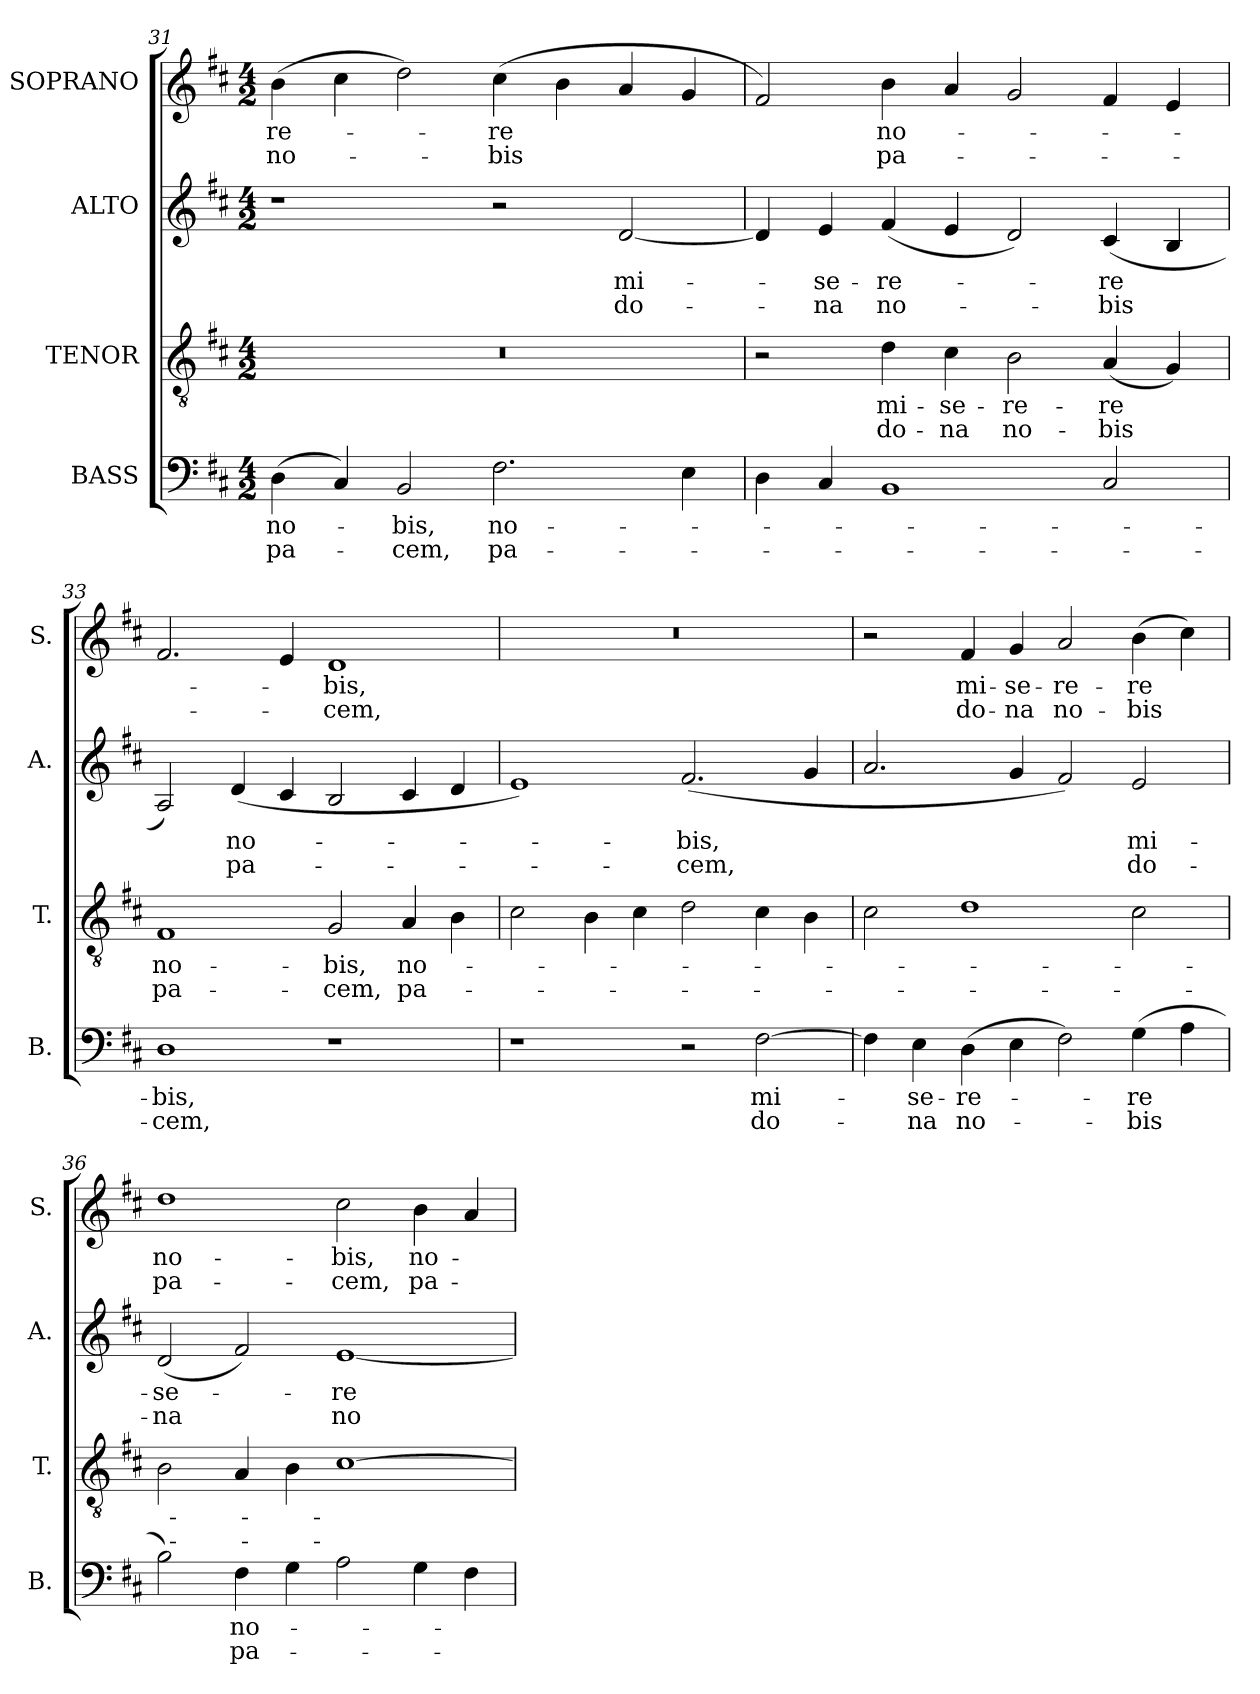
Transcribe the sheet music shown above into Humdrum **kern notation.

**kern	**text	**text	**kern	**text	**text	**kern	**text	**text	**kern	**text	**text
*part4	*part4	*part4	*part3	*part3	*part3	*part2	*part2	*part2	*part1	*part1	*part1
*staff4	*staff4	*staff4	*staff3	*staff3	*staff3	*staff2	*staff2	*staff2	*staff1	*staff1	*staff1
*I"BASS	*	*	*I"TENOR	*	*	*I"ALTO	*	*	*I"SOPRANO	*	*
*I'B.	*	*	*I'T.	*	*	*I'A.	*	*	*I'S.	*	*
*clefF4	*	*	*clefGv2	*	*	*clefG2	*	*	*clefG2	*	*
*	*	*	*ITrd7c12	*	*	*	*	*	*	*	*
*k[f#c#]	*	*	*k[f#c#]	*	*	*k[f#c#]	*	*	*k[f#c#]	*	*
*D:	*	*	*D:	*	*	*D:	*	*	*D:	*	*
*M4/2	*	*	*M4/2	*	*	*M4/2	*	*	*M4/2	*	*
=31	=31	=31	=31	=31	=31	=31	=31	=31	=31	=31	=31
!	!LO:LY:b:color=#000000	!LO:LY:b:color=#000000	!LO:N:vis=1	!	!	!	!	!	!	!	!
!	!	!	!	!	!	!	!	!	!	!LO:LY:b:color=#000000	!LO:LY:b:color=#000000
(4Di\	no-	pa-	0r	.	.	1r	.	.	(4bi\	-re-	no-
4C#i/)	.	.	.	.	.	.	.	.	4cc#i\	.	.
!	!LO:LY:b:color=#000000	!LO:LY:b:color=#000000	!	!	!	!	!	!	!	!	!
2BBi/	-bis,	-cem,	.	.	.	.	.	.	2ddi\)	.	.
!	!LO:LY:b:color=#000000	!LO:LY:b:color=#000000	!	!	!	!	!	!	!	!	!
!	!	!	!	!	!	!	!	!	!	!LO:LY:b:color=#000000	!LO:LY:b:color=#000000
2.F#i\	no-	pa-	.	.	.	2r	.	.	(4cc#i\	-re	-bis
.	.	.	.	.	.	.	.	.	4bi\	.	.
!	!	!	!	!	!	!	!LO:LY:b:color=#000000	!LO:LY:b:color=#000000	!	!	!
.	.	.	.	.	.	[2di/	mi-	do-	4ai/	.	.
4Ei\	.	.	.	.	.	.	.	.	4gi/	.	.
!!LO:LB:g=z
=32	=32	=32	=32	=32	=32	=32	=32	=32	=32	=32	=32
4Di\	.	.	2r	.	.	4di/]	.	.	2f#i/)	.	.
!	!	!	!	!	!	!	!LO:LY:b:color=#000000	!LO:LY:b:color=#000000	!	!	!
4C#i/	.	.	.	.	.	4ei/	-se-	-na	.	.	.
!	!	!	!	!LO:LY:b:color=#000000	!LO:LY:b:color=#000000	!	!	!	!	!	!
!	!	!	!	!	!	!	!LO:LY:b:color=#000000	!LO:LY:b:color=#000000	!	!	!
!	!	!	!	!	!	!	!	!	!	!LO:LY:b:color=#000000	!LO:LY:b:color=#000000
1BBi	.	.	4Di\	mi-	do-	(4f#i/	-re-	no-	4bi\	no-	pa-
!	!	!	!	!LO:LY:b:color=#000000	!LO:LY:b:color=#000000	!	!	!	!	!	!
.	.	.	4C#i\	-se-	-na	4ei/	.	.	4ai/	.	.
!	!	!	!	!LO:LY:b:color=#000000	!LO:LY:b:color=#000000	!	!	!	!	!	!
.	.	.	2BBi\	-re-	no-	2di/)	.	.	2gi/	.	.
!	!	!	!	!LO:LY:b:color=#000000	!LO:LY:b:color=#000000	!	!	!	!	!	!
!	!	!	!	!	!	!	!LO:LY:b:color=#000000	!LO:LY:b:color=#000000	!	!	!
2C#i/	.	.	(4AAi/	-re	-bis	(4c#i/	-re	-bis	4f#i/	.	.
.	.	.	4GGi/)	.	.	4Bi/	.	.	4ei/	.	.
=33	=33	=33	=33	=33	=33	=33	=33	=33	=33	=33	=33
!	!LO:LY:b:color=#000000	!LO:LY:b:color=#000000	!	!	!	!	!	!	!	!	!
!	!	!	!	!LO:LY:b:color=#000000	!LO:LY:b:color=#000000	!	!	!	!	!	!
1Di	-bis,	-cem,	1FF#i	no-	pa-	2Ai/)	.	.	2.f#i/	.	.
!	!	!	!	!	!	!	!LO:LY:b:color=#000000	!LO:LY:b:color=#000000	!	!	!
.	.	.	.	.	.	(4di/	no-	pa-	.	.	.
.	.	.	.	.	.	4c#i/	.	.	4ei/	.	.
!	!	!	!	!LO:LY:b:color=#000000	!LO:LY:b:color=#000000	!	!	!	!	!	!
!	!	!	!	!	!	!	!	!	!	!LO:LY:b:color=#000000	!LO:LY:b:color=#000000
1r	.	.	2GGi/	-bis,	-cem,	2Bi/	.	.	1di	-bis,	-cem,
!	!	!	!	!LO:LY:b:color=#000000	!LO:LY:b:color=#000000	!	!	!	!	!	!
.	.	.	4AAi/	no-	pa-	4c#i/	.	.	.	.	.
.	.	.	4BBi\	.	.	4di/	.	.	.	.	.
=34	=34	=34	=34	=34	=34	=34	=34	=34	=34	=34	=34
!	!	!	!	!	!	!	!	!	!LO:N:vis=1	!	!
1r	.	.	2C#i\	.	.	1ei)	.	.	0r	.	.
.	.	.	4BBi\	.	.	.	.	.	.	.	.
.	.	.	4C#i\	.	.	.	.	.	.	.	.
!	!	!	!	!	!	!	!LO:LY:b:color=#000000	!LO:LY:b:color=#000000	!	!	!
2r	.	.	2Di\	.	.	(2.f#i/	-bis,	-cem,	.	.	.
!	!LO:LY:b:color=#000000	!LO:LY:b:color=#000000	!	!	!	!	!	!	!	!	!
[2F#i\	mi-	do-	4C#i\	.	.	.	.	.	.	.	.
.	.	.	4BBi\	.	.	4gi/	.	.	.	.	.
=35	=35	=35	=35	=35	=35	=35	=35	=35	=35	=35	=35
4F#i\]	.	.	2C#i\	.	.	2.ai/	.	.	2r	.	.
!	!LO:LY:b:color=#000000	!LO:LY:b:color=#000000	!	!	!	!	!	!	!	!	!
4Ei\	-se-	-na	.	.	.	.	.	.	.	.	.
!	!LO:LY:b:color=#000000	!LO:LY:b:color=#000000	!	!	!	!	!	!	!	!	!
!	!	!	!	!	!	!	!	!	!	!LO:LY:b:color=#000000	!LO:LY:b:color=#000000
(4Di\	-re-	no-	1Di	.	.	.	.	.	4f#i/	mi-	do-
!	!	!	!	!	!	!	!	!	!	!LO:LY:b:color=#000000	!LO:LY:b:color=#000000
4Ei\	.	.	.	.	.	4gi/	.	.	4gi/	-se-	-na
!	!	!	!	!	!	!	!	!	!	!LO:LY:b:color=#000000	!LO:LY:b:color=#000000
2F#i\)	.	.	.	.	.	2f#i/)	.	.	2ai/	-re-	no-
!	!LO:LY:b:color=#000000	!LO:LY:b:color=#000000	!	!	!	!	!	!	!	!	!
!	!	!	!	!	!	!	!LO:LY:b:color=#000000	!LO:LY:b:color=#000000	!	!	!
!	!	!	!	!	!	!	!	!	!	!LO:LY:b:color=#000000	!LO:LY:b:color=#000000
(4Gi\	-re	-bis	2C#i\	.	.	2ei/	mi-	do-	(4bi\	-re	-bis
4Ai\	.	.	.	.	.	.	.	.	4cc#i\)	.	.
=36	=36	=36	=36	=36	=36	=36	=36	=36	=36	=36	=36
!	!	!	!	!	!	!	!LO:LY:b:color=#000000	!LO:LY:b:color=#000000	!	!	!
!	!	!	!	!	!	!	!	!	!	!LO:LY:b:color=#000000	!LO:LY:b:color=#000000
2Bi\)	.	.	2BBi\	.	.	(2di/	-se-	-na	1ddi	no-	pa-
!	!LO:LY:b:color=#000000	!LO:LY:b:color=#000000	!	!	!	!	!	!	!	!	!
4F#i\	no-	pa-	4AAi/	.	.	2f#i/)	.	.	.	.	.
4Gi\	.	.	4BBi\	.	.	.	.	.	.	.	.
!	!	!	!	!	!	!	!LO:LY:b:color=#000000	!LO:LY:b:color=#000000	!	!	!
!	!	!	!	!	!	!	!	!	!	!LO:LY:b:color=#000000	!LO:LY:b:color=#000000
2Ai\	.	.	[1C#i	.	.	[1ei	-re-	no-	2cc#i\	-bis,	-cem,
!	!	!	!	!	!	!	!	!	!	!LO:LY:b:color=#000000	!LO:LY:b:color=#000000
4Gi\	.	.	.	.	.	.	.	.	4bi\	no-	pa-
4F#i\	.	.	.	.	.	.	.	.	4ai/	.	.
=	=	=	=	=	=	=	=	=	=	=	=
*-	*-	*-	*-	*-	*-	*-	*-	*-	*-	*-	*-
